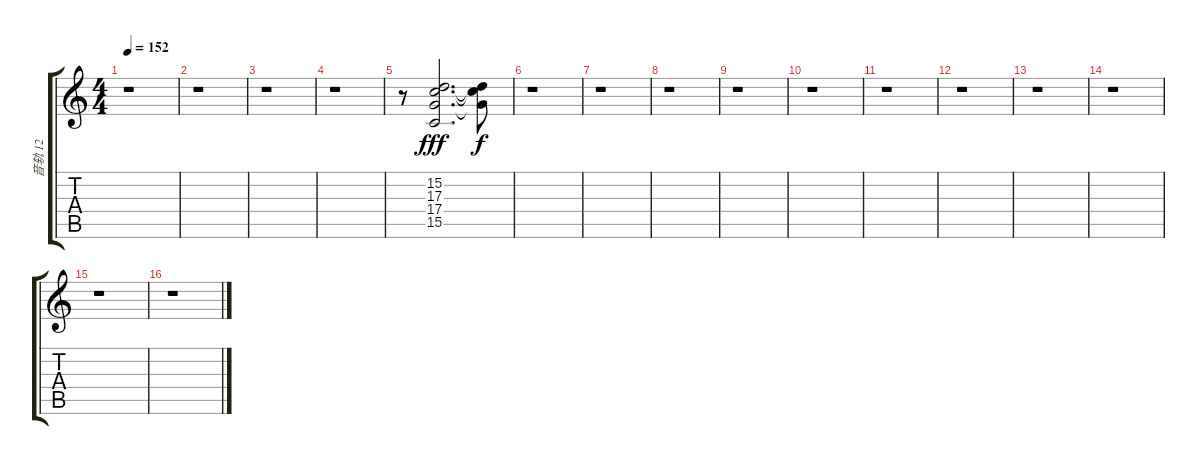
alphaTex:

\track ("音轨 12" "音轨 12") {instrument choiraahs}
\staff {score tabs}
\tuning (E4 B3 G3 D3 A2 E2) {hide}
\ts (4 4)
\tempo 152
\clef g2
\ks c
r.1{dy f} |
r.1 |
r.1 |
r.1 |
r.8 (15.2 17.3 17.4 15.5).2{d dy fff} (15.2{t} 17.3{t} 17.4{t}).8{dy f} |
r.1 |
r.1 |
r.1 |
r.1 |
r.1 |
r.1 |
r.1 |
r.1 |
r.1 |
r.1 |
r.1
